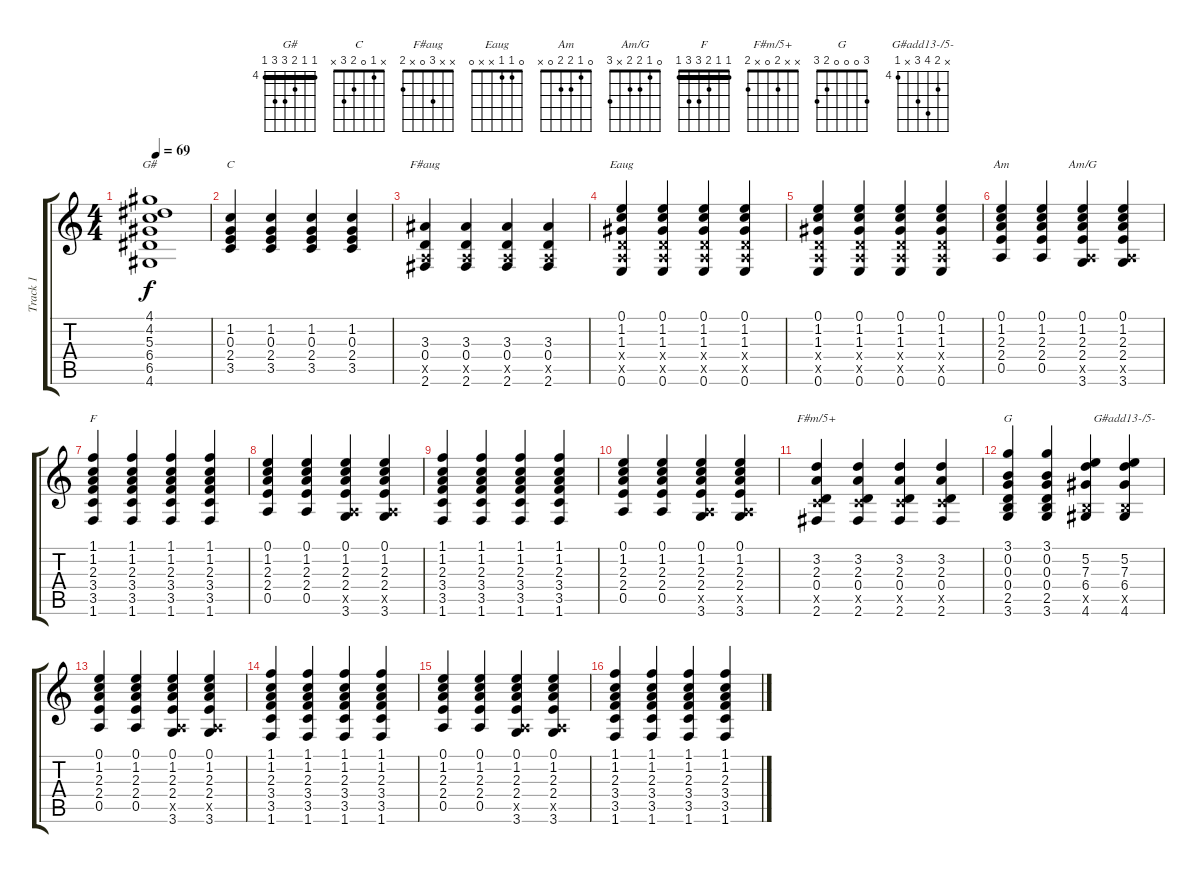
\track ("Track 1" "Track 1") {instrument acousticguitarsteel}
\staff {score tabs}
\tuning (E4 B3 G3 D3 A2 E2) {hide}
\chord ("G#" 4 4 5 6 6 4) {firstfret 4 barre 4}
\chord ("C" x 1 0 2 3 x)
\chord ("F#aug" x x 3 0 x 2)
\chord ("Eaug" 0 1 1 x x 0)
\chord ("Am" 0 1 2 2 0 x)
\chord ("Am/G" 0 1 2 2 x 3)
\chord ("F" 1 1 2 3 3 1) {barre 1}
\chord ("F#m/5+" x x 2 0 x 2)
\chord ("G" 3 0 0 0 2 3)
\chord ("G#add13-/5-" x 5 7 6 x 4) {firstfret 4}
\ts (4 4)
\tempo 69
\clef g2
\ks c
(4.1 4.2 5.3 6.4 6.5 4.6).1{ch "G#" dy f} |
(1.2 0.3 2.4 3.5).4{ch "C"} (1.2 0.3 2.4 3.5).4 (1.2 0.3 2.4 3.5).4 (1.2 0.3 2.4 3.5).4 |
(3.3 0.4 0.5{x} 2.6).4{ch "F#aug"} (3.3 0.4 0.5{x} 2.6).4 (3.3 0.4 0.5{x} 2.6).4 (3.3 0.4 0.5{x} 2.6).4 |
(0.1 1.2 1.3 0.4{x} 0.5{x} 0.6).4{ch "Eaug"} (0.1 1.2 1.3 0.4{x} 0.5{x} 0.6).4 (0.1 1.2 1.3 0.4{x} 0.5{x} 0.6).4 (0.1 1.2 1.3 0.4{x} 0.5{x} 0.6).4 |
(0.1 1.2 1.3 0.4{x} 0.5{x} 0.6).4 (0.1 1.2 1.3 0.4{x} 0.5{x} 0.6).4 (0.1 1.2 1.3 0.4{x} 0.5{x} 0.6).4 (0.1 1.2 1.3 0.4{x} 0.5{x} 0.6).4 |
(0.1 1.2 2.3 2.4 0.5).4{ch "Am"} (0.1 1.2 2.3 2.4 0.5).4 (0.1 1.2 2.3 2.4 0.5{x} 3.6).4{ch "Am/G"} (0.1 1.2 2.3 2.4 0.5{x} 3.6).4 |
(1.1 1.2 2.3 3.4 3.5 1.6).4{ch "F"} (1.1 1.2 2.3 3.4 3.5 1.6).4 (1.1 1.2 2.3 3.4 3.5 1.6).4 (1.1 1.2 2.3 3.4 3.5 1.6).4 |
(0.1 1.2 2.3 2.4 0.5).4 (0.1 1.2 2.3 2.4 0.5).4 (0.1 1.2 2.3 2.4 0.5{x} 3.6).4 (0.1 1.2 2.3 2.4 0.5{x} 3.6).4 |
(1.1 1.2 2.3 3.4 3.5 1.6).4 (1.1 1.2 2.3 3.4 3.5 1.6).4 (1.1 1.2 2.3 3.4 3.5 1.6).4 (1.1 1.2 2.3 3.4 3.5 1.6).4 |
(0.1 1.2 2.3 2.4 0.5).4 (0.1 1.2 2.3 2.4 0.5).4 (0.1 1.2 2.3 2.4 0.5{x} 3.6).4 (0.1 1.2 2.3 2.4 0.5{x} 3.6).4 |
(3.2 2.3 0.4 3.5{x} 2.6).4{ch "F#m/5+"} (3.2 2.3 0.4 3.5{x} 2.6).4 (3.2 2.3 0.4 3.5{x} 2.6).4 (3.2 2.3 0.4 3.5{x} 2.6).4 |
(3.1 0.2 0.3 0.4 2.5 3.6).4{ch "G"} (3.1 0.2 0.3 0.4 2.5 3.6).4 (5.2 7.3 6.4 2.5{x} 4.6).4 (5.2 7.3 6.4 2.5{x} 4.6).4{ch "G#add13-/5-"} |
(0.1 1.2 2.3 2.4 0.5).4 (0.1 1.2 2.3 2.4 0.5).4 (0.1 1.2 2.3 2.4 0.5{x} 3.6).4 (0.1 1.2 2.3 2.4 0.5{x} 3.6).4 |
(1.1 1.2 2.3 3.4 3.5 1.6).4 (1.1 1.2 2.3 3.4 3.5 1.6).4 (1.1 1.2 2.3 3.4 3.5 1.6).4 (1.1 1.2 2.3 3.4 3.5 1.6).4 |
(0.1 1.2 2.3 2.4 0.5).4 (0.1 1.2 2.3 2.4 0.5).4 (0.1 1.2 2.3 2.4 0.5{x} 3.6).4 (0.1 1.2 2.3 2.4 0.5{x} 3.6).4 |
(1.1 1.2 2.3 3.4 3.5 1.6).4 (1.1 1.2 2.3 3.4 3.5 1.6).4 (1.1 1.2 2.3 3.4 3.5 1.6).4 (1.1 1.2 2.3 3.4 3.5 1.6).4
